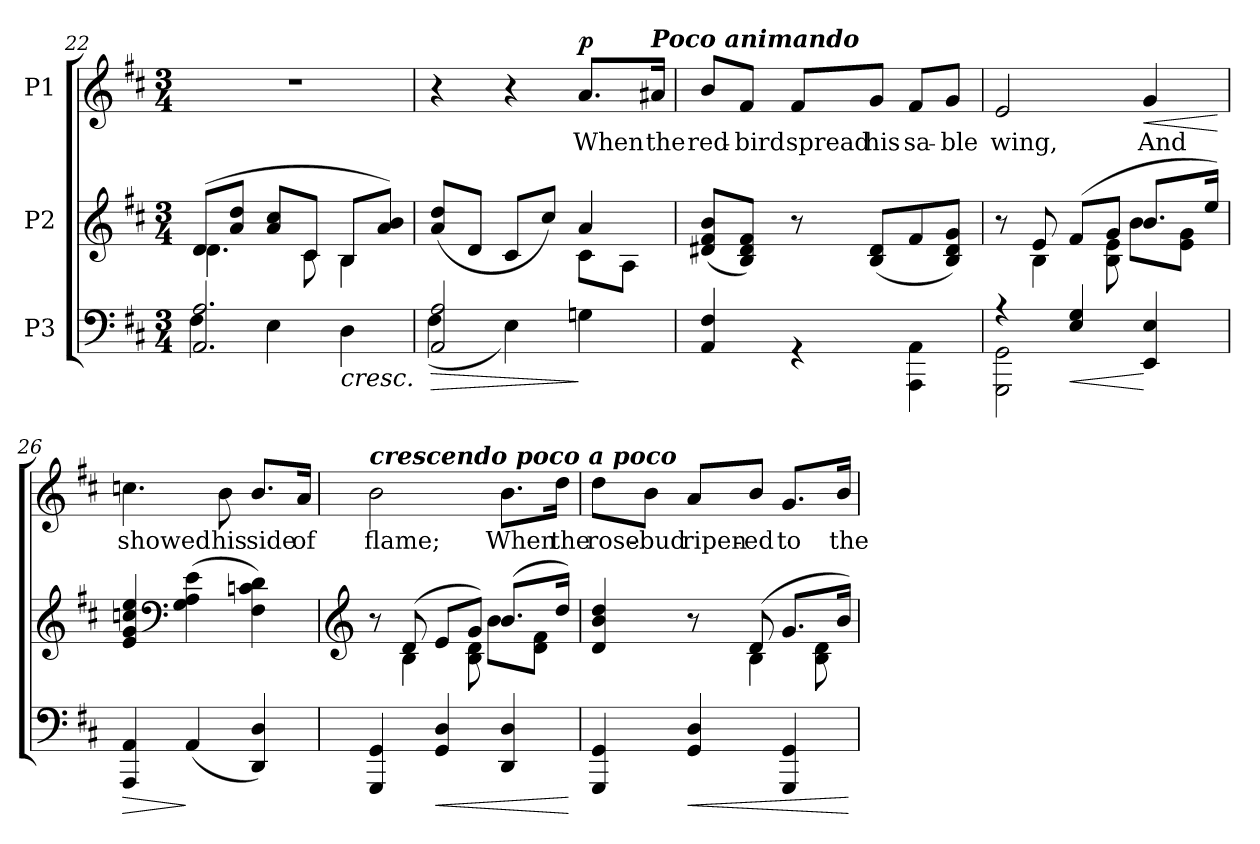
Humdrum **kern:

**kern	**dynam	**kern	**kern	**text	**dynam
*part3	*part3	*part2	*part1	*part1	*part1
*staff3	*staff3	*staff2	*staff1	*staff1	*staff1
*I"P3	*	*I"P2	*I"P1	*	*
!!LO:LB:g=z
*clefF4	*	*clefG2	*clefG2	*	*
*k[f#c#]	*	*k[f#c#]	*k[f#c#]	*	*
*D:	*	*D:	*D:	*	*
*M3/4	*	*M3/4	*M3/4	*	*
=22	=22	=22	=22	=22	=22
*^	*	*^	*	*	*
!	!	!	!	!	!LO:N:vis=1	!	!
2.AAi/ 2.Ai	4F#i\	.	(8di/L	4.di\	2.r	.	.
.	.	.	8ai/ 8ddiJ	.	.	.	.
.	4Ei\	.	8ai/ 8cc#iL	.	.	.	.
.	.	.	8c#i/J	8c#i\	.	.	.
!	!	!LO:HP:b	!	!	!	!	!
.	4Di\	<	8Bi/L	4Bi\	.	.	.
.	.	.	8ai/ 8biJ)	.	.	.	.
=23	=23	=23	=23	=23	=23	=23	=23
!	!	!LO:HP:b	!	!	!	!	!
2AAi/ 2Ai	(4F#i\	>	(8ai/ 8ddiL	2ryy	4r	.	.
.	.	.	8di/J	.	.	.	.
.	4Ei\)	.	8c#i/L	.	4r	.	.
.	.	.	8cc#i/J)	.	.	.	.
!	!	!	!	!	!	!LO:LY:b:color=#000000	!
4Gni\	4ryy	]	4ai/	8c#i\L	8.ai/L	When	p
.	.	.	.	8Ai\J	.	.	.
!	!	!	!	!	!LO:TX:a:Bi:t=Poco animando	!	!
!	!	!	!	!	!	!LO:LY:b:color=#000000	!
.	.	.	.	.	16a#Xi/Jk	the	.
*v	*v	*	*	*	*	*	*
*	*	*v	*v	*	*	*
.	[	.	.	.	.
=24	=24	=24	=24	=24	=24
!LO:N:vis=1	!	!	!	!	!
*^	*	*	*	*	*
!	!	!	!	!	!LO:LY:b:color=#000000	!
2.ryy	4AAi/ 4F#i	.	(8d#Xi/ 8f#i 8biL	8bi/L	red-	.
!	!	!	!	!	!LO:LY:b:color=#000000	!
.	.	.	8Bi/ 8d#i 8f#iJ)	8f#i/J	-bird	.
!	!	!	!	!	!LO:LY:b:color=#000000	!
.	4r	.	8r	8f#i/L	spread	.
!	!	!	!	!	!LO:LY:b:color=#000000	!
.	.	.	(8Bi/ 8d#iL	8gi/J	his	.
!	!	!	!	!	!LO:LY:b:color=#000000	!
.	4AAAi\ 4AAi	.	8f#i/	8f#i/L	sa-	.
!	!	!	!	!	!LO:LY:b:color=#000000	!
.	.	.	8Bi/ 8d#i 8giJ)	8gi/J	-ble	.
!!LO:LB:g=z
=25	=25	=25	=25	=25	=25	=25
*	*	*	*^	*	*	*
!	!	!	!	!	!	!LO:LY:b:color=#000000	!
4r	2GGGi\ 2GGi	.	8r	8ryy	2ei/	wing,	.
.	.	.	8ei/	4Bi\	.	.	.
!	!	!LO:HP:b	!	!	!	!	!
4Ei/ 4Gi	.	<	(8f#i/L	.	.	.	.
.	.	.	8gi/J	8Bi\ 8ei	.	.	.
!	!	!	!	!	!	!LO:LY:b:color=#000000	!LO:HP:b
4EEi/ 4Ei	4ryy	[	8.bi/L	8bi\L	4gi/	And	<
.	.	.	.	8ei\ 8giJ	.	.	.
.	.	.	16eei/Jk)	.	.	.	.
*v	*v	*	*	*	*	*	*
*	*	*v	*v	*	*	*
.	.	.	.	.	[
=26	=26	=26	=26	=26	=26
!	!LO:HP:b	!	!	!	!
!	!	!	!	!LO:LY:b:color=#000000	!
4AAAi/ 4AAi	>	4ei/ 4gi 4ccni 4eei	4.ccni\	showed	.
*	*	*clefF4	*	*	*
(4AAi/	]	(4Gi\ 4Ai 4ei	.	.	.
!	!	!	!	!LO:LY:b:color=#000000	!
.	.	.	8bi\	his	.
!	!	!	!	!LO:LY:b:color=#000000	!
4DDi/ 4Di)	.	4F#i\ 4cni 4di)	8.bi/L	side	.
!	!	!	!	!LO:LY:b:color=#000000	!
.	.	.	16ai/Jk	of	.
=27	=27	=27	=27	=27	=27
*	*	*clefG2	*	*	*
*	*	*^	*	*	*
!	!	!	!	!LO:TX:a:Bi:t=crescendo   poco    a     poco	!	!
!	!	!	!	!	!LO:LY:b:color=#000000	!
4GGGi/ 4GGi	.	8r	8ryy	2bi\	flame;	.
.	.	(8di/	4Bi\	.	.	.
!	!LO:HP:b	!	!	!	!	!
4GGi/ 4Di	<	8ei/L	.	.	.	.
.	.	8gi/J)	8Bi\ 8di	.	.	.
!	!	!	!	!	!LO:LY:b:color=#000000	!
4DDi/ 4Di	.	(8.bi/L	8bi\L	8.bi\L	When	.
.	.	.	8di\ 8f#iJ	.	.	.
!	!	!	!	!	!LO:LY:b:color=#000000	!
.	.	16ddi/Jk)	.	16ddi\Jk	the	.
*	*	*v	*v	*	*	*
.	[	.	.	.	.
!!LO:PB:g=z
=28	=28	=28	=28	=28	=28
*	*	*^	*	*	*
!	!	!	!	!	!LO:LY:b:color=#000000	!
4GGGi/ 4GGi	.	4di/ 4bi 4ddi	4ryy	8ddi\L	rose-	.
!	!	!	!	!	!LO:LY:b:color=#000000	!
.	.	.	.	8bi\J	-bud	.
!	!LO:HP:b	!	!	!	!	!
!	!	!	!	!	!LO:LY:b:color=#000000	!
4GGi/ 4Di	<	8r	8ryy	8ai/L	ripen-	.
!	!	!	!	!	!LO:LY:b:color=#000000	!
.	.	(8di/	4Bi\	8bi/J	-ed	.
!	!	!	!	!	!LO:LY:b:color=#000000	!
4GGGi/ 4GGi	.	8.gi/L	.	8.gi/L	to	.
.	.	.	8Bi\ 8di	.	.	.
!	!	!	!	!	!LO:LY:b:color=#000000	!
.	.	16bi/Jk)	.	16bi/Jk	the	.
*	*	*v	*v	*	*	*
.	[	.	.	.	.
=	=	=	=	=	=
*-	*-	*-	*-	*-	*-
